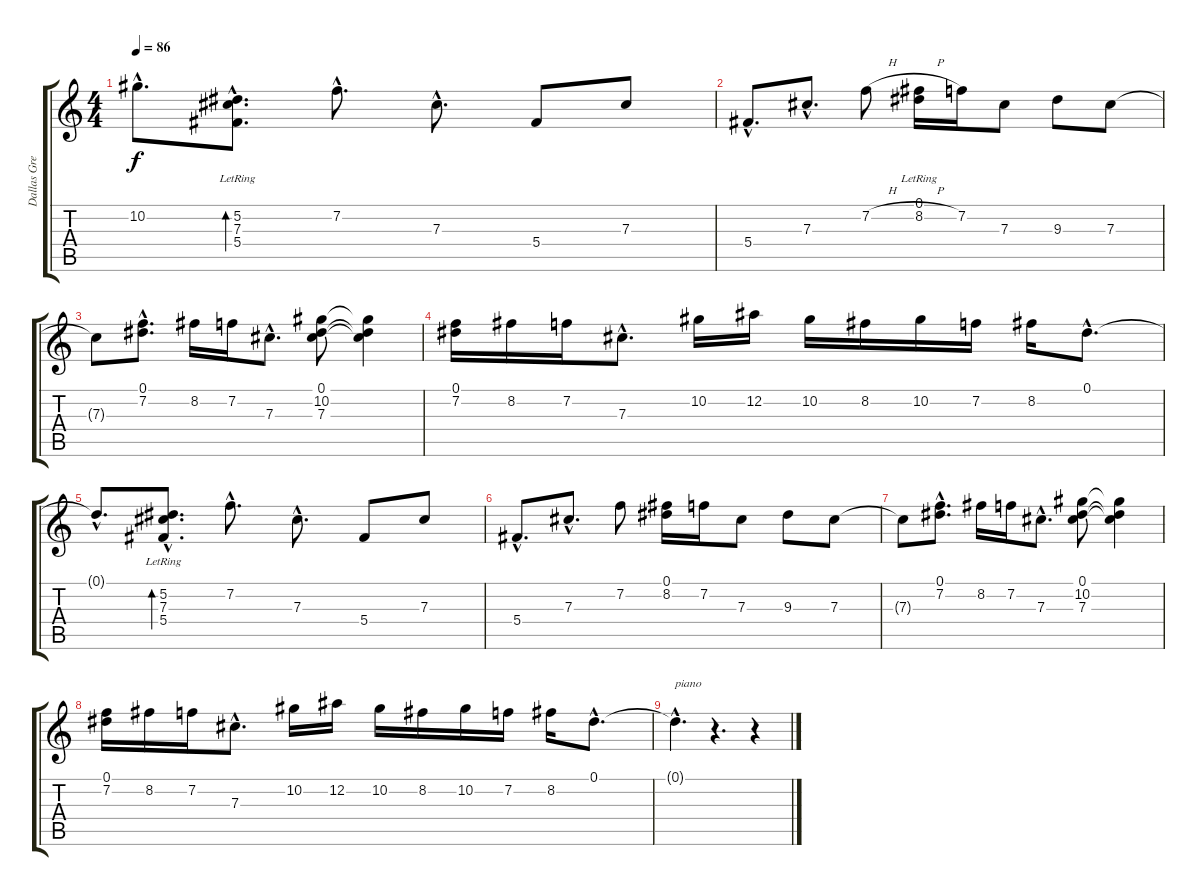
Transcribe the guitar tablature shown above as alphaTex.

\track ("Dallas Green" "Dallas Gre") {instrument distortionguitar}
\staff {score tabs}
\tuning (Eb4 Bb3 Gb3 Db3 Ab2 Db2) {hide}
\ts (4 4)
\tempo 86
\clef g2
\ks c
10.2{hac t}.8{d dy f} (5.2{hac lr} 7.3{hac lr} 5.4{hac lr}).8{d bd 120 volume 10} 7.2{hac}.8{d} 7.3{hac}.8{d} 5.4.8 7.3.8 |
5.4{hac}.8{d} 7.3{hac}.8{d} 7.2{h}.8 (0.1{lr} 8.2{h}).16 7.2.16 7.3.8 9.3.8 7.3.8 |
7.3{t}.8 (0.1{hac} 7.2{hac}).8{d} 8.2.16 7.2.16 7.3{hac}.8{d} (0.1 10.2 7.3).8 (0.1{t} 10.2{t} 7.3{t}).4 |
(0.1 7.2).16 8.2.16 7.2.16 7.3{hac}.8{d} 10.2.16 12.2.16 10.2.16 8.2.16 10.2.16 7.2.16 8.2.16 0.1{hac}.8{d} |
0.1{hac t}.8{d} (5.2{hac lr} 7.3{hac lr} 5.4{hac lr}).8{d bd 120 volume 10} 7.2{hac}.8{d} 7.3{hac}.8{d} 5.4.8 7.3.8 |
5.4{hac}.8{d volume 4} 7.3{hac}.8{d} 7.2.8 (0.1 8.2).16 7.2.16 7.3.8 9.3.8 7.3.8 |
7.3{t}.8 (0.1{hac} 7.2{hac}).8{d} 8.2.16 7.2.16 7.3{hac}.8{d} (0.1 10.2 7.3).8 (0.1{t} 10.2{t} 7.3{t}).4 |
(0.1 7.2).16 8.2.16 7.2.16 7.3{hac}.8{d} 10.2.16 12.2.16 10.2.16 8.2.16 10.2.16 7.2.16 8.2.16 0.1{hac}.8{d} |
0.1{hac t}.4{d txt "piano"} r.4{d} r.4
